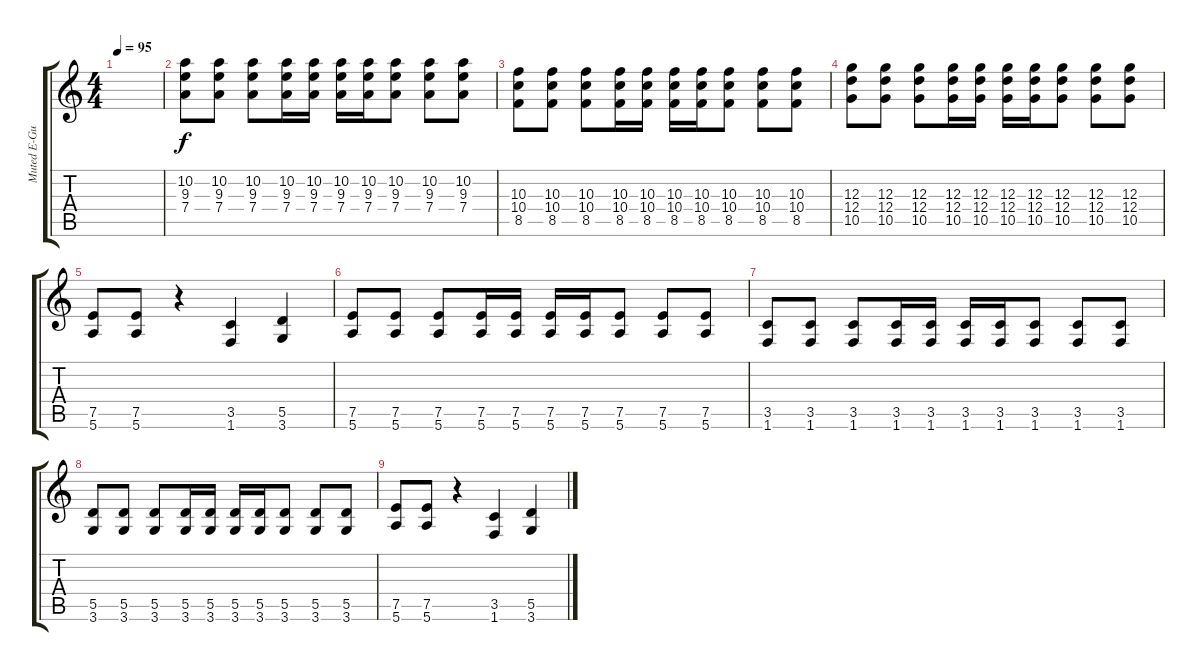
\track ("Muted E-Guitar" "Muted E-Gu") {instrument distortionguitar}
\staff {score tabs}
\tuning (E4 B3 G3 D3 A2 E2) {hide}
\ts (4 4)
\tempo 95
\clef g2
\ks c
|
(10.2 9.3 7.4).8 (10.2 9.3 7.4).8 (10.2 9.3 7.4).8 (10.2 9.3 7.4).16 (10.2 9.3 7.4).16 (10.2 9.3 7.4).16 (10.2 9.3 7.4).16 (10.2 9.3 7.4).8 (10.2 9.3 7.4).8 (10.2 9.3 7.4).8 |
(10.3 10.4 8.5).8 (10.3 10.4 8.5).8 (10.3 10.4 8.5).8 (10.3 10.4 8.5).16 (10.3 10.4 8.5).16 (10.3 10.4 8.5).16 (10.3 10.4 8.5).16 (10.3 10.4 8.5).8 (10.3 10.4 8.5).8 (10.3 10.4 8.5).8 |
(12.3 12.4 10.5).8 (12.3 12.4 10.5).8 (12.3 12.4 10.5).8 (12.3 12.4 10.5).16 (12.3 12.4 10.5).16 (12.3 12.4 10.5).16 (12.3 12.4 10.5).16 (12.3 12.4 10.5).8 (12.3 12.4 10.5).8 (12.3 12.4 10.5).8 |
(7.5 5.6).8 (7.5 5.6).8 r.4 (3.5 1.6).4 (5.5 3.6).4 |
(7.5 5.6).8 (7.5 5.6).8 (7.5 5.6).8 (7.5 5.6).16 (7.5 5.6).16 (7.5 5.6).16 (7.5 5.6).16 (7.5 5.6).8 (7.5 5.6).8 (7.5 5.6).8 |
(3.5 1.6).8 (3.5 1.6).8 (3.5 1.6).8 (3.5 1.6).16 (3.5 1.6).16 (3.5 1.6).16 (3.5 1.6).16 (3.5 1.6).8 (3.5 1.6).8 (3.5 1.6).8 |
(5.5 3.6).8 (5.5 3.6).8 (5.5 3.6).8 (5.5 3.6).16 (5.5 3.6).16 (5.5 3.6).16 (5.5 3.6).16 (5.5 3.6).8 (5.5 3.6).8 (5.5 3.6).8 |
(7.5 5.6).8 (7.5 5.6).8 r.4 (3.5 1.6).4 (5.5 3.6).4
